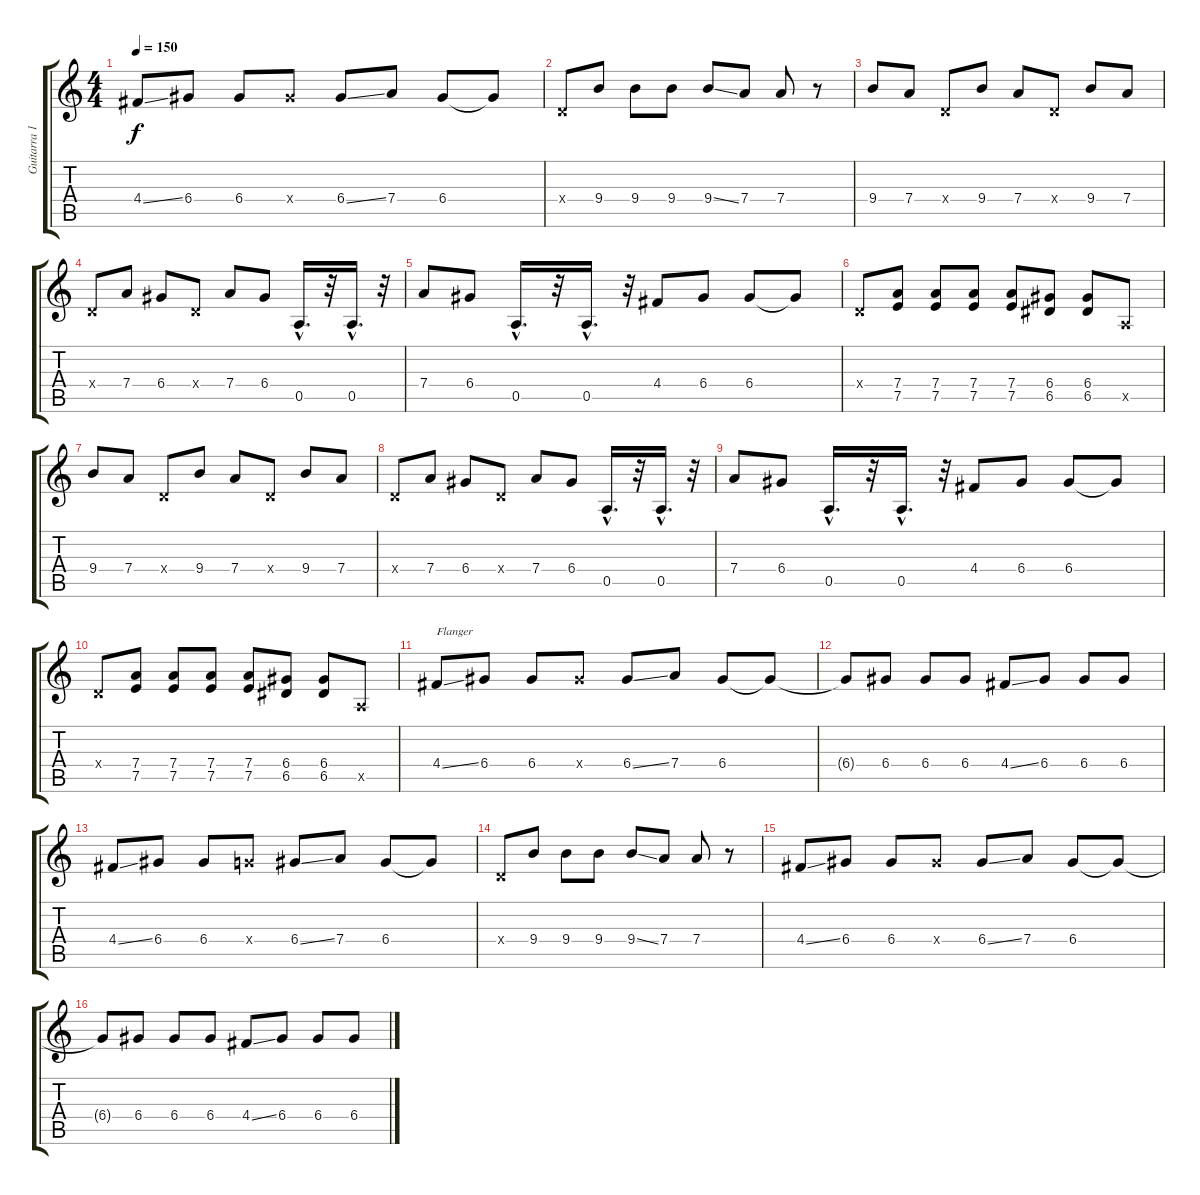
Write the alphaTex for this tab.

\track ("Guitarra 1" "Guitarra 1") {instrument distortionguitar}
\staff {score tabs}
\tuning (E4 B3 G3 D3 A2 D2) {hide}
\ts (4 4)
\tempo 150
\clef g2
\ks c
4.4{ss}.8{dy f} 6.4.8 6.4.8 6.4{x}.8 6.4{ss}.8 7.4.8 6.4.8 6.4{t}.8 |
0.4{x}.8 9.4.8 9.4.8 9.4.8 9.4{ss}.8 7.4.8 7.4.8 r.8 |
9.4.8 7.4.8 0.4{x}.8 9.4.8 7.4.8 0.4{x}.8 9.4.8 7.4.8 |
0.4{x}.8 7.4.8 6.4.8 0.4{x}.8 7.4.8 6.4.8 0.5{hac}.16{d} r.32 0.5{hac}.16{d} r.32 |
7.4.8 6.4.8 0.5{hac}.16{d} r.32 0.5{hac}.16{d} r.32 4.4.8 6.4.8 6.4.8 6.4{t}.8 |
0.4{x}.8 (7.4 7.5).8 (7.4 7.5).8 (7.4 7.5).8 (7.4 7.5).8 (6.4 6.5).8 (6.4 6.5).8 0.5{x}.8 |
9.4.8 7.4.8 0.4{x}.8 9.4.8 7.4.8 0.4{x}.8 9.4.8 7.4.8 |
0.4{x}.8 7.4.8 6.4.8 0.4{x}.8 7.4.8 6.4.8 0.5{hac}.16{d} r.32 0.5{hac}.16{d} r.32 |
7.4.8 6.4.8 0.5{hac}.16{d} r.32 0.5{hac}.16{d} r.32 4.4.8 6.4.8 6.4.8 6.4{t}.8 |
0.4{x}.8 (7.4 7.5).8 (7.4 7.5).8 (7.4 7.5).8 (7.4 7.5).8 (6.4 6.5).8 (6.4 6.5).8 0.5{x}.8 |
4.4{ss}.8{txt "Flanger"} 6.4.8 6.4.8 6.4{x}.8 6.4{ss}.8 7.4.8 6.4.8 6.4{t}.8 |
6.4{t}.8 6.4.8 6.4.8 6.4.8 4.4{ss}.8 6.4.8 6.4.8 6.4.8 |
4.4{ss}.8 6.4.8 6.4.8 5.4{x}.8 6.4{ss}.8 7.4.8 6.4.8 6.4{t}.8 |
0.4{x}.8 9.4.8 9.4.8 9.4.8 9.4{ss}.8 7.4.8 7.4.8 r.8 |
4.4{ss}.8 6.4.8 6.4.8 6.4{x}.8 6.4{ss}.8 7.4.8 6.4.8 6.4{t}.8 |
6.4{t}.8 6.4.8 6.4.8 6.4.8 4.4{ss}.8 6.4.8 6.4.8 6.4.8
